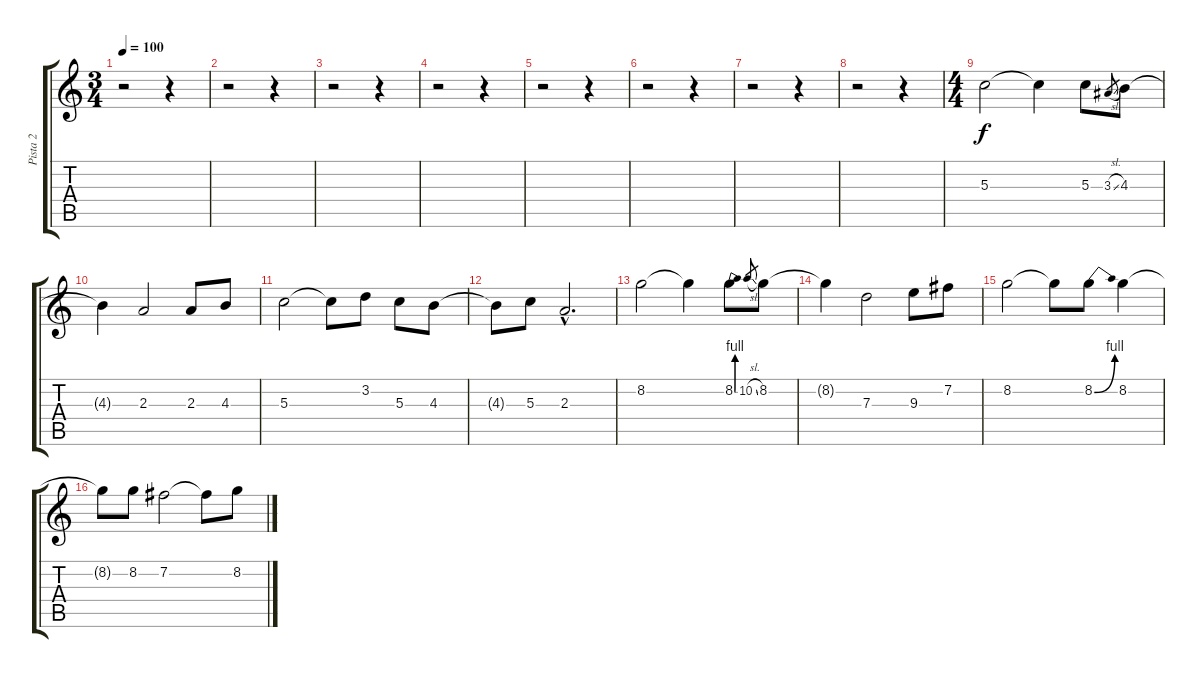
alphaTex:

\track ("Pista 2" "Pista 2") {instrument overdrivenguitar}
\staff {score tabs}
\tuning (E4 B3 G3 D3 A2 E2) {hide}
\ts (3 4)
\tempo 100
\clef g2
\ks c
r.2{dy f} r.4 |
r.2 r.4 |
r.2 r.4 |
r.2 r.4 |
r.2 r.4 |
r.2 r.4 |
r.2 r.4 |
r.2 r.4 |
\ts (4 4)
5.3.2{volume 13} 5.3{t}.4 5.3.8 3.3{sl}.8{gr} 4.3.8 |
4.3{t}.4 2.3.2 2.3.8 4.3.8 |
5.3.2 5.3{t}.8 3.2.8 5.3.8 4.3.8 |
4.3{t}.8 5.3.8 2.3{hac}.2{d} |
8.2.2{volume 13} 8.2{t}.4 8.2{be (bend 0 0 60 4)}.8 10.2{sl}.8{gr} 8.2.8 |
8.2{t}.4 7.3.2 9.3.8 7.2.8 |
8.2.2 8.2{t}.8 8.2{be (bend 0 0 60 4)}.8 8.2.4 |
8.2{t}.8 8.2.8 7.2.2 7.2{t}.8 8.2.8
